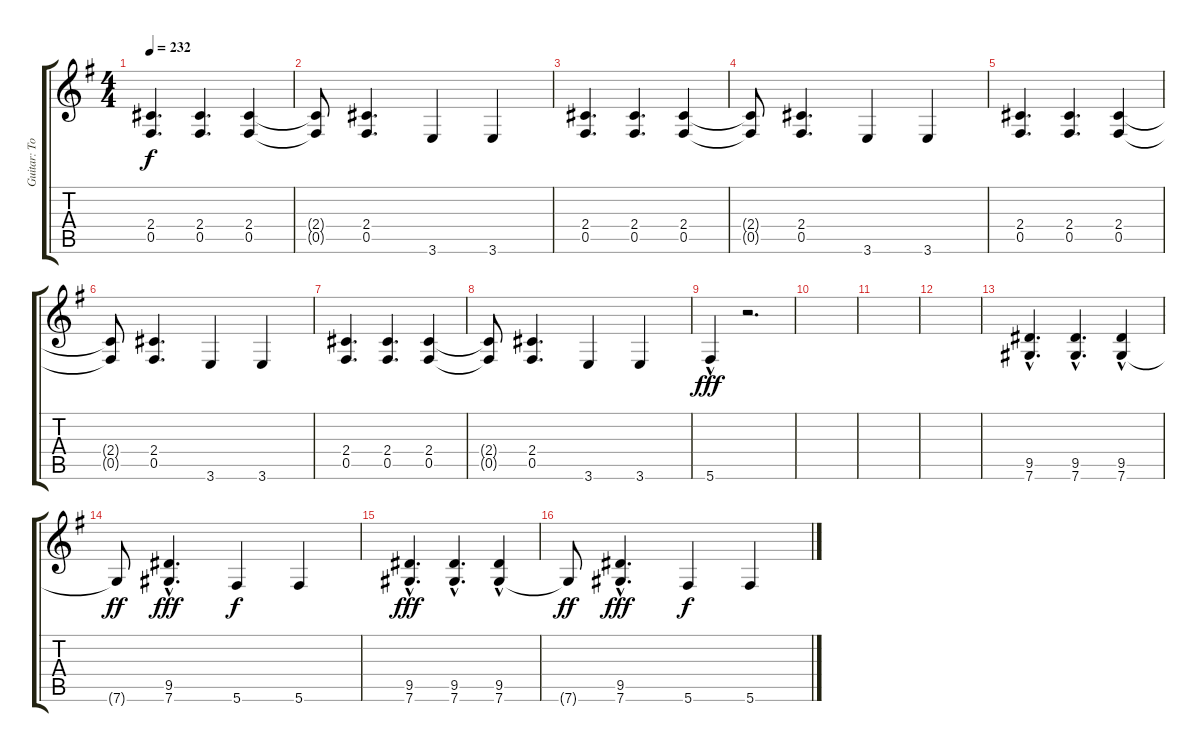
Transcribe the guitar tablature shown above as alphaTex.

\track ("Guitar: Tony" "Guitar: To") {instrument distortionguitar}
\staff {score tabs}
\tuning (Db4 Ab3 E3 B2 Gb2 Db2) {hide}
\ts (4 4)
\tempo 232
\clef g2
\ks g
(2.4 0.5).4{d dy f} (2.4 0.5).4{d} (2.4 0.5).4 |
(2.4{t} 0.5{t}).8 (2.4 0.5).4{d} 3.6.4 3.6.4 |
(2.4 0.5).4{d} (2.4 0.5).4{d} (2.4 0.5).4 |
(2.4{t} 0.5{t}).8 (2.4 0.5).4{d} 3.6.4 3.6.4 |
(2.4 0.5).4{d} (2.4 0.5).4{d} (2.4 0.5).4 |
(2.4{t} 0.5{t}).8 (2.4 0.5).4{d} 3.6.4 3.6.4 |
(2.4 0.5).4{d} (2.4 0.5).4{d} (2.4 0.5).4 |
(2.4{t} 0.5{t}).8 (2.4 0.5).4{d} 3.6.4 3.6.4 |
5.6{hac}.4{dy fff} r.2{d} |
|
|
|
(9.5 7.6{hac}).4{d} (9.5 7.6{hac}).4{d} (9.5 7.6{hac}).4 |
7.6{t}.8{dy ff} (9.5 7.6{hac}).4{d dy fff} 5.6.4{dy f} 5.6.4 |
(9.5 7.6{hac}).4{d dy fff} (9.5 7.6{hac}).4{d} (9.5 7.6{hac}).4 |
7.6{t}.8{dy ff} (9.5 7.6{hac}).4{d dy fff} 5.6.4{dy f} 5.6.4
